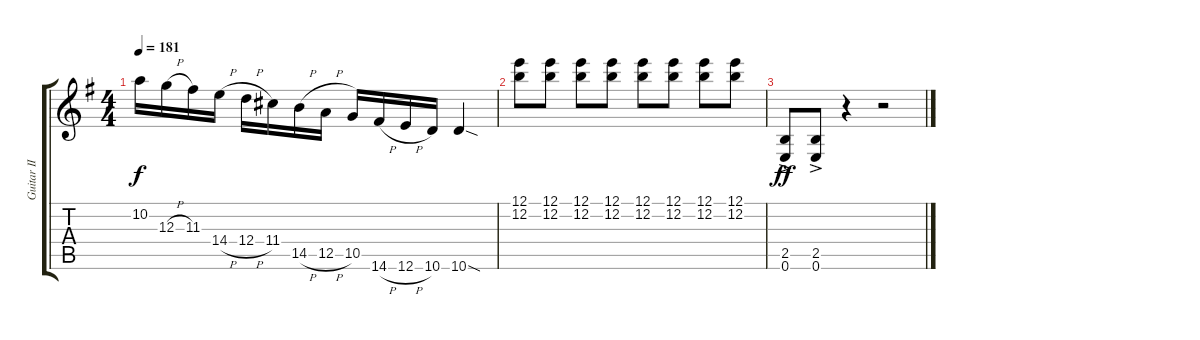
\track ("Guitar II" "Guitar II") {instrument distortionguitar}
\staff {score tabs}
\tuning (E4 B3 G3 D3 A2 E2) {hide}
\ts (4 4)
\tempo 181
\clef g2
\ks g
10.2.16{dy f} 12.3{h}.16 11.3.16 14.4{h}.16 12.4{h}.16 11.4.16 14.5{h}.16 12.5{h}.16 10.5.16 14.6{h}.16 12.6{h}.16 10.6.16 10.6{sod}.4 |
(12.1 12.2).8 (12.1 12.2).8 (12.1 12.2).8 (12.1 12.2).8 (12.1 12.2).8 (12.1 12.2).8 (12.1 12.2).8 (12.1 12.2).8 |
(2.5{ac} 0.6{ac}).8{dy ff} (2.5{ac} 0.6{ac}).8 r.4 r.2
